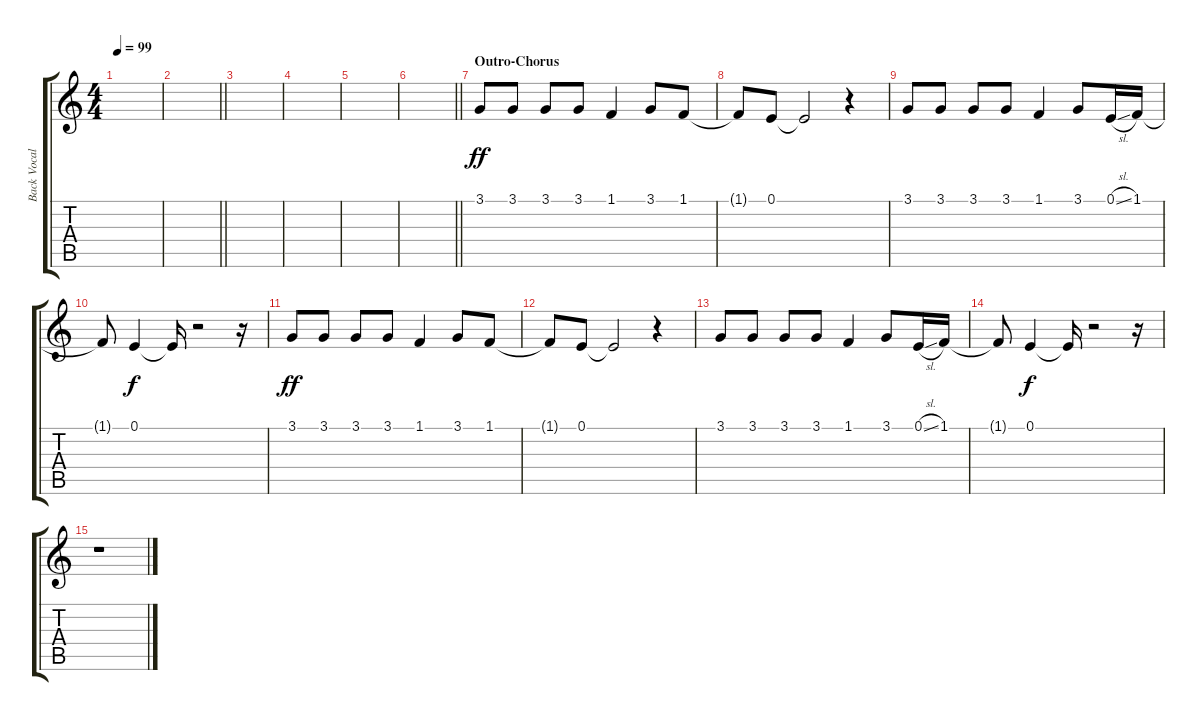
\track ("Back Vocal" "Back Vocal") {instrument tenorsax}
\staff {score tabs}
\tuning (E4 B3 G3 D3 A2 E2) {hide}
\ts (4 4)
\tempo 99
\clef g2
\ks c
|
\barLineRight lightlight
|
|
|
|
\barLineRight lightlight
|
\section ("" "Outro-Chorus")
3.1.8{dy ff} 3.1.8 3.1.8 3.1.8 1.1.4 3.1.8 1.1.8 |
1.1{t}.8 0.1.8 0.1{t}.2 r.4 |
3.1.8 3.1.8 3.1.8 3.1.8 1.1.4 3.1.8 0.1{sl}.16 1.1.16 |
1.1{t}.8 0.1.4{dy f} 0.1{t}.16 r.2 r.16 |
3.1.8{dy ff} 3.1.8 3.1.8 3.1.8 1.1.4 3.1.8 1.1.8 |
1.1{t}.8 0.1.8 0.1{t}.2 r.4 |
3.1.8 3.1.8 3.1.8 3.1.8 1.1.4 3.1.8 0.1{sl}.16 1.1.16 |
1.1{t}.8 0.1.4{dy f} 0.1{t}.16 r.2 r.16 |
\ks aminor
r.1
